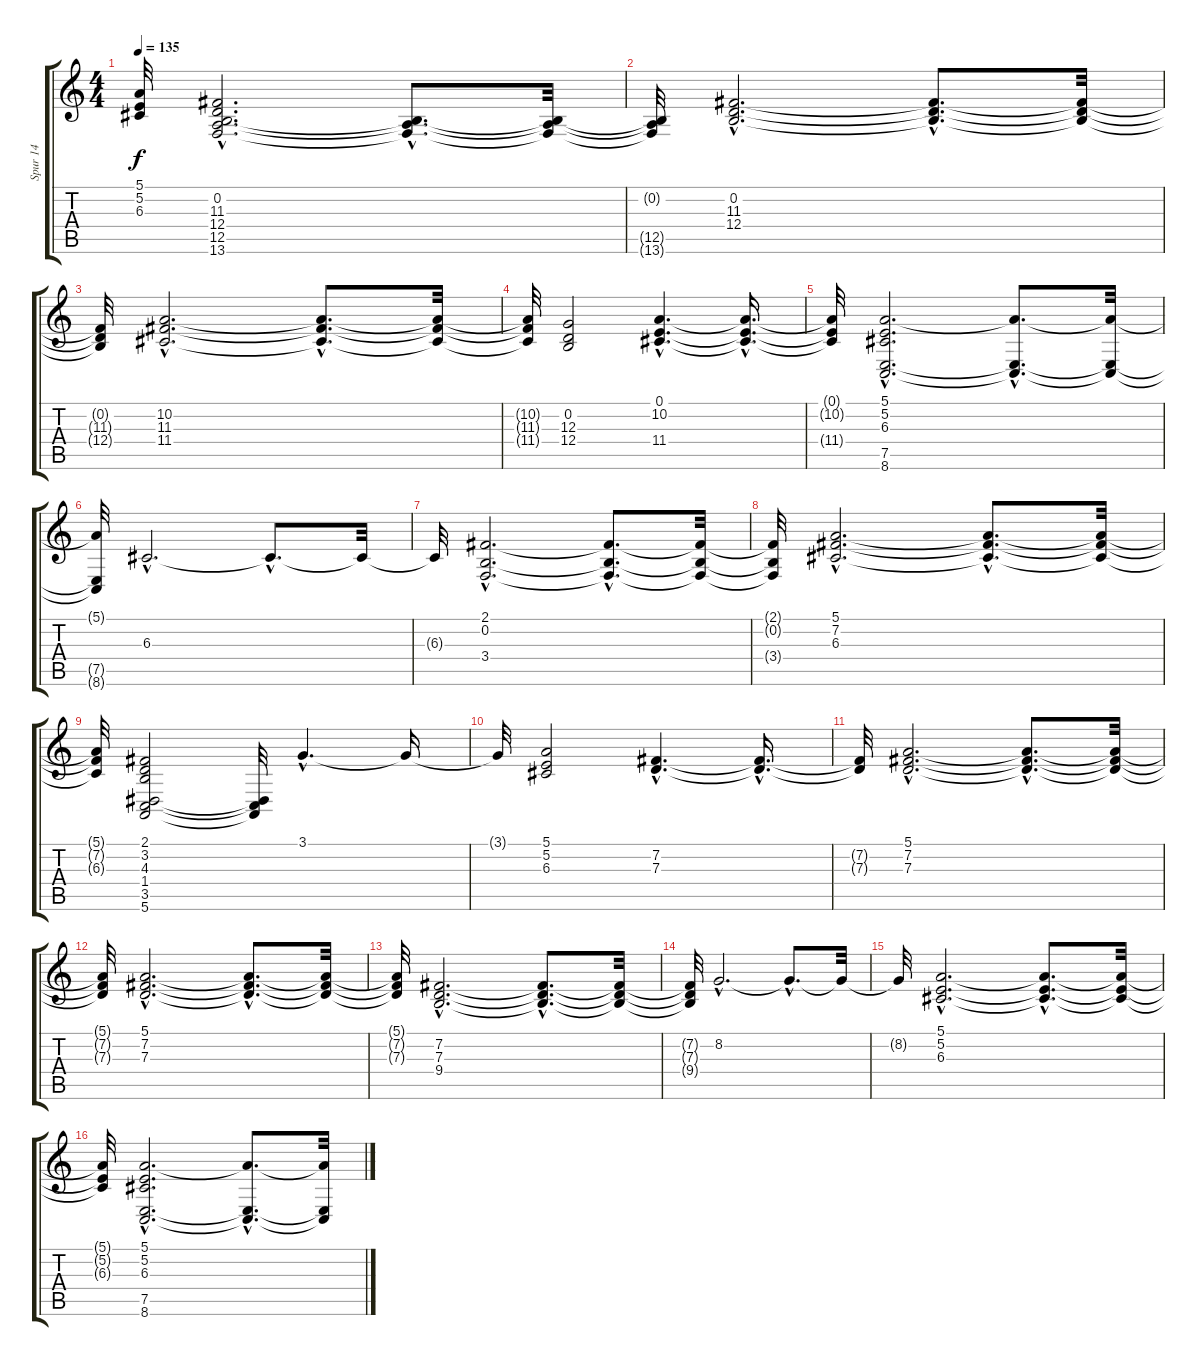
\track ("Spur 14" "Spur 14") {instrument pad2warm}
\staff {score tabs}
\tuning (E4 B3 G3 D3 A2 E2) {hide}
\ts (4 4)
\tempo 135
\clef g2
\ks c
(5.1{t} 5.2{t} 6.3{t}).32{dy f} (0.2{hac} 11.3 12.4 12.5{hac} 13.6{hac}).2{d} (0.2{hac t} 12.5{hac t} 13.6{hac t}).8{d} (0.2{t} 12.5{t} 13.6{t}).32 |
(0.2{t} 12.5{t} 13.6{t}).32 (0.2{hac} 11.3{hac} 12.4{hac}).2{d} (0.2{hac t} 11.3{hac t} 12.4{hac t}).8{d} (0.2{t} 11.3{t} 12.4{t}).32 |
(0.2{t} 11.3{t} 12.4{t}).32 (10.2{hac} 11.3{hac} 11.4{hac}).2{d} (10.2{hac t} 11.3{hac t} 11.4{hac t}).8{d} (10.2{t} 11.3{t} 11.4{t}).32 |
(10.2{t} 11.3{t} 11.4{t}).32 (0.2 12.3 12.4).2 (0.1{hac} 10.2{hac} 11.4{hac}).4{d} (0.1{hac t} 10.2{hac t} 11.4{hac t}).16{d} |
(0.1{t} 10.2{t} 11.4{t}).32 (5.1{hac} 5.2 6.3 7.5{hac} 8.6{hac}).2{d} (5.1{hac t} 7.5{hac t} 8.6{hac t}).8{d} (5.1{t} 7.5{t} 8.6{t}).32 |
(5.1{t} 7.5{t} 8.6{t}).32 6.3{hac}.2{d} 6.3{hac t}.8{d} 6.3{t}.32 |
6.3{t}.32 (2.1{hac} 0.2{hac} 3.4{hac}).2{d} (2.1{hac t} 0.2{hac t} 3.4{hac t}).8{d} (2.1{t} 0.2{t} 3.4{t}).32 |
(2.1{t} 0.2{t} 3.4{t}).32 (5.1{hac} 7.2{hac} 6.3{hac}).2{d} (5.1{hac t} 7.2{hac t} 6.3{hac t}).8{d} (5.1{t} 7.2{t} 6.3{t}).32 |
(5.1{t} 7.2{t} 6.3{t}).32 (2.1 3.2 4.3 1.4 3.5 5.6).2 (1.4{t} 3.5{t} 5.6{t}).32 3.1{hac}.4{d} 3.1{t}.16 |
3.1{t}.32 (5.1 5.2 6.3).2 (7.2{hac} 7.3{hac}).4{d} (7.2{hac t} 7.3{hac t}).16{d} |
(7.2{t} 7.3{t}).32 (5.1{hac} 7.2{hac} 7.3{hac}).2{d} (5.1{hac t} 7.2{hac t} 7.3{hac t}).8{d} (5.1{t} 7.2{t} 7.3{t}).32 |
(5.1{t} 7.2{t} 7.3{t}).32 (5.1{hac} 7.2{hac} 7.3{hac}).2{d} (5.1{hac t} 7.2{hac t} 7.3{hac t}).8{d} (5.1{t} 7.2{t} 7.3{t}).32 |
(5.1{t} 7.2{t} 7.3{t}).32 (7.2{hac} 7.3{hac} 9.4{hac}).2{d} (7.2{hac t} 7.3{hac t} 9.4{hac t}).8{d} (7.2{t} 7.3{t} 9.4{t}).32 |
(7.2{t} 7.3{t} 9.4{t}).32 8.2{hac}.2{d} 8.2{hac t}.8{d} 8.2{t}.32 |
8.2{t}.32 (5.1{hac} 5.2{hac} 6.3{hac}).2{d} (5.1{hac t} 5.2{hac t} 6.3{hac t}).8{d} (5.1{t} 5.2{t} 6.3{t}).32 |
(5.1{t} 5.2{t} 6.3{t}).32 (5.1{hac} 5.2 6.3 7.5{hac} 8.6{hac}).2{d} (5.1{hac t} 7.5{hac t} 8.6{hac t}).8{d} (5.1{t} 7.5{t} 8.6{t}).32
